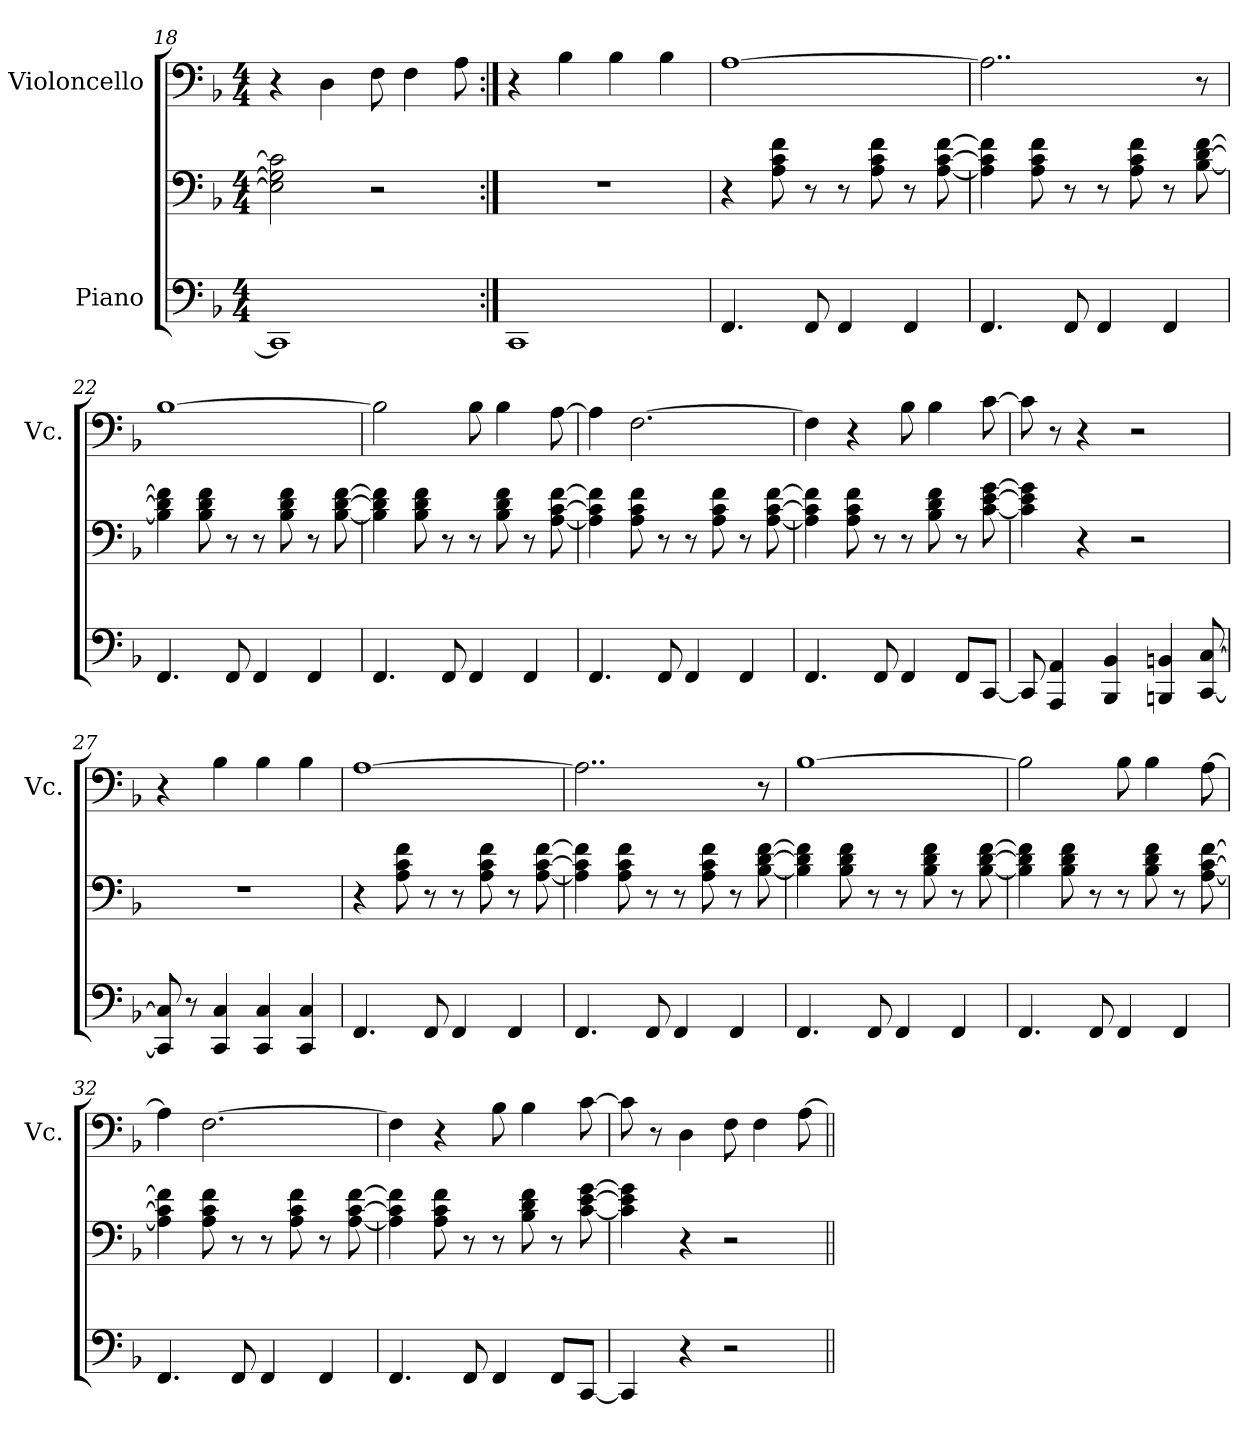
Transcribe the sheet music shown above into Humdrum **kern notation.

**kern	**kern	**kern
*part2	*part2	*part1
*staff3	*staff2	*staff1
*I"Piano	*	*I"Violoncello
*	*	*I'Vc.
*clefF4	*clefF4	*clefF4
*k[b-]	*k[b-]	*k[b-]
*M4/4	*M4/4	*M4/4
=18	=18	=18
1CC]	2E\] 2G\] 2c\]	4r
.	.	4D\
.	2r	8F\
.	.	4F\
.	.	8A\
=19:|!	=19:|!	=19:|!
1CC	1r	4r
.	.	4B-\
.	.	4B-\
.	.	4B-\
=20	=20	=20
4.FF/	4r	[1A
.	8A\ 8c\ 8f\	.
8FF/	8r	.
4FF/	8r	.
.	8A\ 8c\ 8f\	.
4FF/	8r	.
.	[8A\ [8c\ [8f\	.
=21	=21	=21
4.FF/	4A\] 4c\] 4f\]	2..A\]
.	8A\ 8c\ 8f\	.
8FF/	8r	.
4FF/	8r	.
.	8A\ 8c\ 8f\	.
4FF/	8r	.
.	[8B-\ [8d\ [8f\	8r
!!LO:PB:g=z
=22	=22	=22
4.FF/	4B-\] 4d\] 4f\]	[1B-
.	8B-\ 8d\ 8f\	.
8FF/	8r	.
4FF/	8r	.
.	8B-\ 8d\ 8f\	.
4FF/	8r	.
.	[8B-\ [8d\ [8f\	.
=23	=23	=23
4.FF/	4B-\] 4d\] 4f\]	2B-\]
.	8B-\ 8d\ 8f\	.
8FF/	8r	.
4FF/	8r	8B-\
.	8B-\ 8d\ 8f\	4B-\
4FF/	8r	.
.	[8A\ [8c\ [8f\	[8A\
=24	=24	=24
4.FF/	4A\] 4c\] 4f\]	4A\]
.	8A\ 8c\ 8f\	[2.F\
8FF/	8r	.
4FF/	8r	.
.	8A\ 8c\ 8f\	.
4FF/	8r	.
.	[8A\ [8c\ [8f\	.
=25	=25	=25
4.FF/	4A\] 4c\] 4f\]	4F\]
.	8A\ 8c\ 8f\	4r
8FF/	8r	.
4FF/	8r	8B-\
.	8B-\ 8d\ 8f\	4B-\
8FF/L	8r	.
[8CC/J	[8c\ [8e\ [8g\	[8c\
=26	=26	=26
8CC/]	4c\] 4e\] 4g\]	8c\]
4AAA/ 4AA/	.	8r
.	4r	4r
4BBB-/ 4BB-/	.	.
.	2r	2r
4BBBn/ 4BBn/	.	.
[8CC/ [8C/	.	.
=27	=27	=27
8CC/] 8C/]	1r	4r
8r	.	.
4CC/ 4C/	.	4B-\
4CC/ 4C/	.	4B-\
4CC/ 4C/	.	4B-\
!!LO:LB:g=z
=28	=28	=28
4.FF/	4r	[1A
.	8A\ 8c\ 8f\	.
8FF/	8r	.
4FF/	8r	.
.	8A\ 8c\ 8f\	.
4FF/	8r	.
.	[8A\ [8c\ [8f\	.
=29	=29	=29
4.FF/	4A\] 4c\] 4f\]	2..A\]
.	8A\ 8c\ 8f\	.
8FF/	8r	.
4FF/	8r	.
.	8A\ 8c\ 8f\	.
4FF/	8r	.
.	[8B-\ [8d\ [8f\	8r
=30	=30	=30
4.FF/	4B-\] 4d\] 4f\]	[1B-
.	8B-\ 8d\ 8f\	.
8FF/	8r	.
4FF/	8r	.
.	8B-\ 8d\ 8f\	.
4FF/	8r	.
.	[8B-\ [8d\ [8f\	.
=31	=31	=31
4.FF/	4B-\] 4d\] 4f\]	2B-\]
.	8B-\ 8d\ 8f\	.
8FF/	8r	.
4FF/	8r	8B-\
.	8B-\ 8d\ 8f\	4B-\
4FF/	8r	.
.	[8A\ [8c\ [8f\	[8A\
=32	=32	=32
4.FF/	4A\] 4c\] 4f\]	4A\]
.	8A\ 8c\ 8f\	[2.F\
8FF/	8r	.
4FF/	8r	.
.	8A\ 8c\ 8f\	.
4FF/	8r	.
.	[8A\ [8c\ [8f\	.
!!LO:LB:g=z
=33	=33	=33
4.FF/	4A\] 4c\] 4f\]	4F\]
.	8A\ 8c\ 8f\	4r
8FF/	8r	.
4FF/	8r	8B-\
.	8B-\ 8d\ 8f\	4B-\
8FF/L	8r	.
[8CC/J	[8c\ [8e\ [8g\	[8c\
=34	=34	=34
4CC/]	4c\] 4e\] 4g\]	8c\]
.	.	8r
4r	4r	4D\
2r	2r	8F\
.	.	4F\
.	.	[8A\
=||	=||	=||
*-	*-	*-
